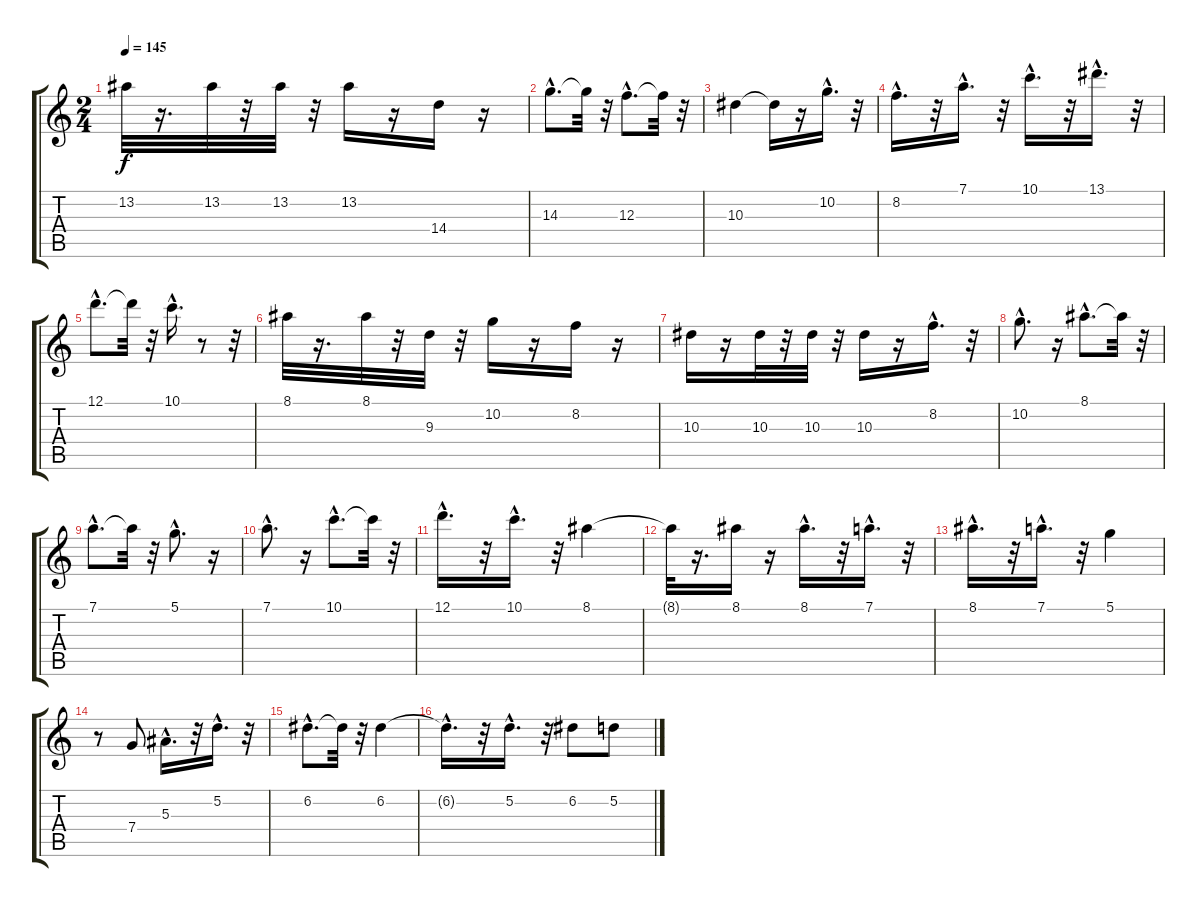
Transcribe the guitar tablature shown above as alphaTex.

\track "" {instrument electricguitarclean}
\staff {score tabs}
\tuning (D4 A3 F3 C3 G2 D2) {hide}
\ts (2 4)
\tempo 145
\clef g2
\ks c
13.2.32{dy f} r.16{d} 13.2.32 r.32 13.2.32 r.32 13.2.16 r.16 14.4.16 r.16 |
14.3{hac}.8{d} 14.3{t}.32 r.32 12.3{hac}.8{d} 12.3{t}.32 r.32 |
10.3.4 10.3{t}.16 r.16 10.2{hac}.16{d} r.32 |
8.2{hac}.16{d} r.32 7.1{hac}.16{d} r.32 10.1{hac}.16{d} r.32 13.1{hac}.16{d} r.32 |
12.1{hac}.8{d} 12.1{t}.32 r.32 10.1{hac}.16{d} r.8 r.32 |
8.1.32 r.16{d} 8.1.32 r.32 9.3.32 r.32 10.2.16 r.16 8.2.16 r.16 |
10.3.16 r.16 10.3.32 r.32 10.3.32 r.32 10.3.16 r.16 8.2{hac}.16{d} r.32 |
10.2{hac}.8{d} r.16 8.1{hac}.8{d} 8.1{t}.32 r.32 |
7.1{hac}.8{d} 7.1{t}.32 r.32 5.1{hac}.8{d} r.16 |
7.1{hac}.8{d} r.16 10.1{hac}.8{d} 10.1{t}.32 r.32 |
12.1{hac}.16{d} r.32 10.1{hac}.16{d} r.32 8.1.4 |
8.1{t}.32 r.16{d} 8.1.16 r.16 8.1{hac}.16{d} r.32 7.1{hac}.16{d} r.32 |
8.1{hac}.16{d} r.32 7.1{hac}.16{d} r.32 5.1.4 |
r.8 7.4.8 5.3{hac}.16{d} r.32 5.2{hac}.16{d} r.32 |
6.2{hac}.8{d} 6.2{t}.32 r.32 6.2.4 |
6.2{hac t}.16{d} r.32 5.2{hac}.16{d} r.32 6.2.8 5.2.8
